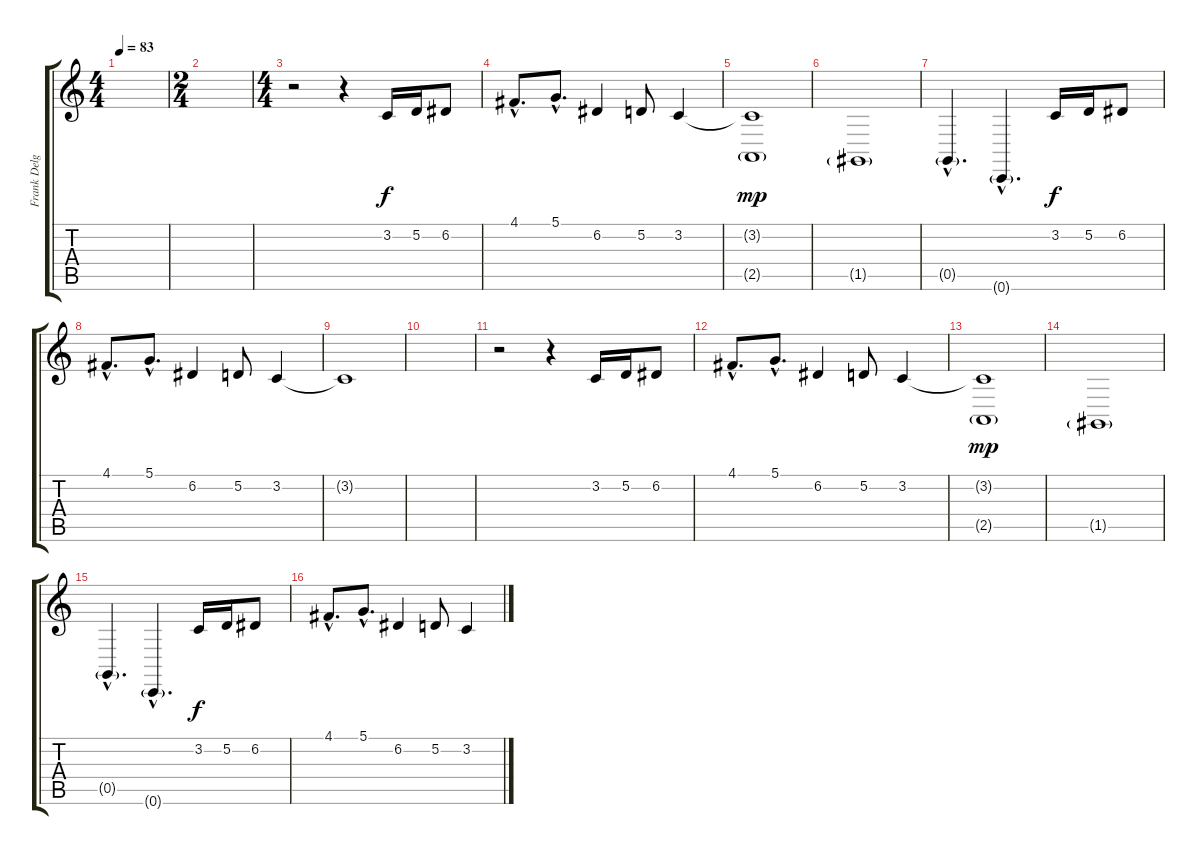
\track ("Frank Delgado" "Frank Delg") {instrument sitar}
\staff {score tabs}
\tuning (D4 A3 F3 C3 G2 C2) {hide}
\ts (4 4)
\tempo 83
\clef g2
\ks c
|
\ts (2 4)
|
\ts (4 4)
r.2 r.4 3.2.16 5.2.16 6.2.8 |
4.1{hac}.8{d} 5.1{hac}.8{d} 6.2.4 5.2.8 3.2.4 |
(3.2{t} 2.5{g}).1{dy mp} |
1.5{g}.1 |
0.5{g hac}.4{d} 0.6{g hac}.4{d} 3.2.16{dy f} 5.2.16 6.2.8 |
4.1{hac}.8{d} 5.1{hac}.8{d} 6.2.4 5.2.8 3.2.4 |
3.2{t}.1 |
|
r.2 r.4 3.2.16 5.2.16 6.2.8 |
4.1{hac}.8{d} 5.1{hac}.8{d} 6.2.4 5.2.8 3.2.4 |
(3.2{t} 2.5{g}).1{dy mp} |
1.5{g}.1 |
0.5{g hac}.4{d} 0.6{g hac}.4{d} 3.2.16{dy f} 5.2.16 6.2.8 |
4.1{hac}.8{d} 5.1{hac}.8{d} 6.2.4 5.2.8 3.2.4
